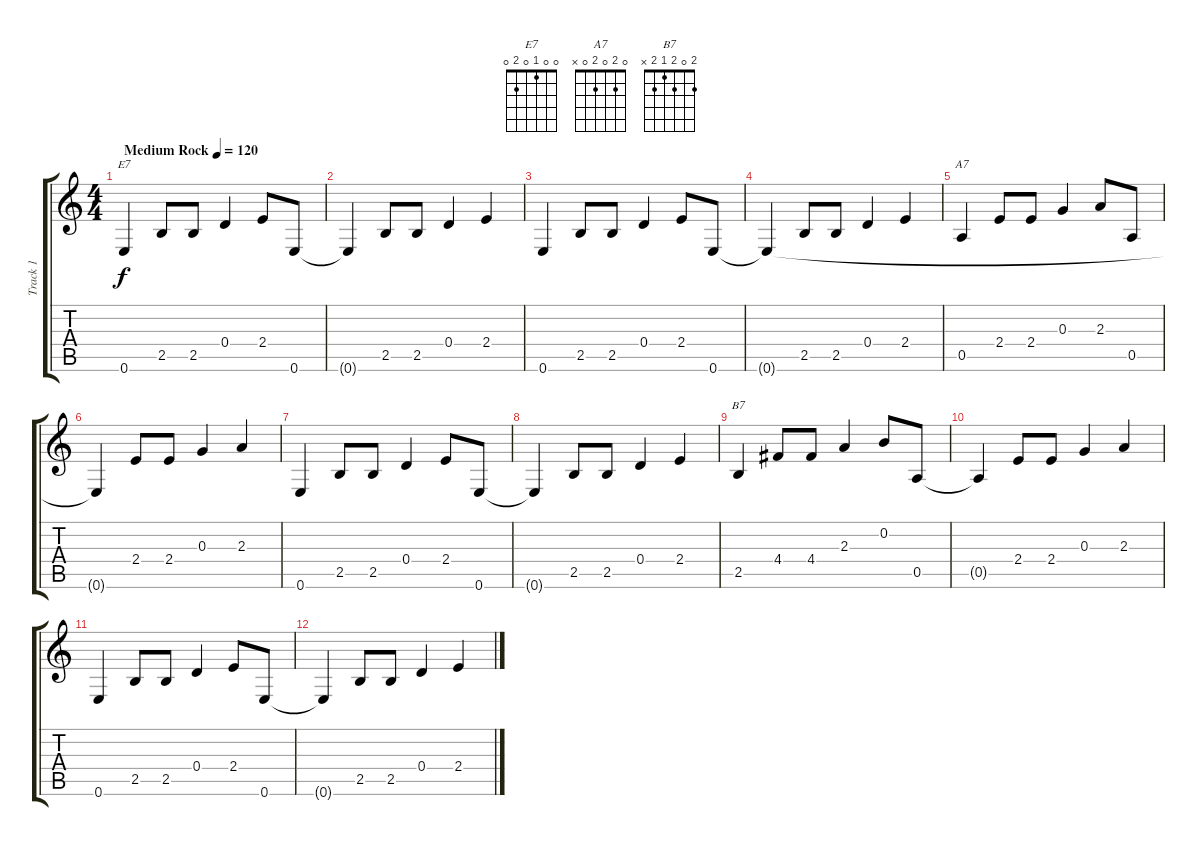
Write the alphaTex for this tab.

\track ("Track 1" "Track 1") {instrument acousticguitarsteel}
\staff {score tabs}
\tuning (E4 B3 G3 D3 A2 E2) {hide}
\chord ("E7" 0 0 1 0 2 0)
\chord ("A7" 0 2 0 2 0 x)
\chord ("B7" 2 0 2 1 2 x)
\ts (4 4)
\tempo (120 "Medium Rock")
\clef g2
\ks c
0.6.4{ch "E7" dy f instrument acousticguitarsteel} 2.5.8 2.5.8 0.4.4 2.4.8 0.6.8 |
0.6{t}.4 2.5.8 2.5.8 0.4.4 2.4.4 |
0.6.4 2.5.8 2.5.8 0.4.4 2.4.8 0.6.8 |
0.6{t}.4 2.5.8 2.5.8 0.4.4 2.4.4 |
0.5.4{ch "A7"} 2.4.8 2.4.8 0.3.4 2.3.8 0.5.8 |
0.6{t}.4 2.4.8 2.4.8 0.3.4 2.3.4 |
0.6.4 2.5.8 2.5.8 0.4.4 2.4.8 0.6.8 |
0.6{t}.4 2.5.8 2.5.8 0.4.4 2.4.4 |
2.5.4{ch "B7"} 4.4.8 4.4.8 2.3.4 0.2.8 0.5.8 |
0.5{t}.4 2.4.8 2.4.8 0.3.4 2.3.4 |
0.6.4 2.5.8 2.5.8 0.4.4 2.4.8 0.6.8 |
0.6{t}.4 2.5.8 2.5.8 0.4.4 2.4.4
